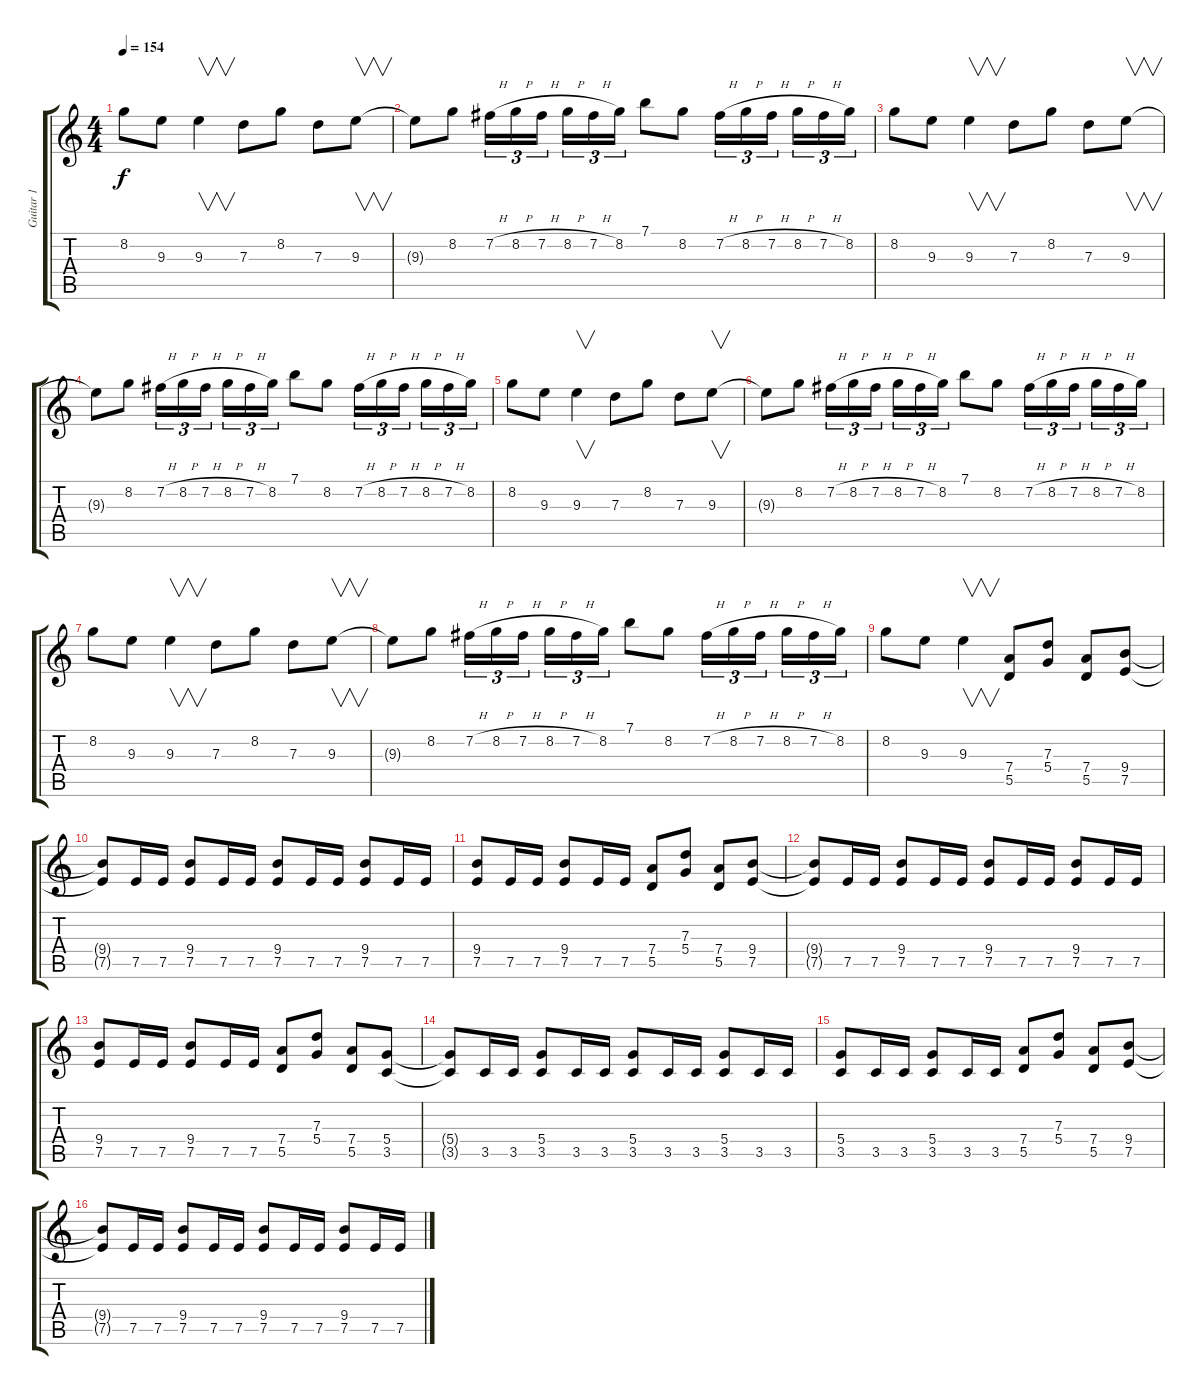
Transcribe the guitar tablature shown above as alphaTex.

\track ("Guitar 1" "Guitar 1") {instrument distortionguitar}
\staff {score tabs}
\tuning (E4 B3 G3 D3 A2 E2) {hide}
\ts (4 4)
\tempo 154
\clef g2
\ks c
8.2.8{dy f} 9.3.8 9.3.4{v} 7.3.8 8.2.8 7.3.8 9.3.8{v} |
9.3{t}.8 8.2.8 7.2{h}.16{tu (3 2)} 8.2{h}.16{tu (3 2)} 7.2{h}.16{tu (3 2)} 8.2{h}.16{tu (3 2)} 7.2{h}.16{tu (3 2)} 8.2.16{tu (3 2)} 7.1.8 8.2.8 7.2{h}.16{tu (3 2)} 8.2{h}.16{tu (3 2)} 7.2{h}.16{tu (3 2)} 8.2{h}.16{tu (3 2)} 7.2{h}.16{tu (3 2)} 8.2.16{tu (3 2)} |
8.2.8 9.3.8 9.3.4{v} 7.3.8 8.2.8 7.3.8 9.3.8{v} |
9.3{t}.8 8.2.8 7.2{h}.16{tu (3 2)} 8.2{h}.16{tu (3 2)} 7.2{h}.16{tu (3 2)} 8.2{h}.16{tu (3 2)} 7.2{h}.16{tu (3 2)} 8.2.16{tu (3 2)} 7.1.8 8.2.8 7.2{h}.16{tu (3 2)} 8.2{h}.16{tu (3 2)} 7.2{h}.16{tu (3 2)} 8.2{h}.16{tu (3 2)} 7.2{h}.16{tu (3 2)} 8.2.16{tu (3 2)} |
8.2.8 9.3.8 9.3.4{v} 7.3.8 8.2.8 7.3.8 9.3.8{v} |
9.3{t}.8 8.2.8 7.2{h}.16{tu (3 2)} 8.2{h}.16{tu (3 2)} 7.2{h}.16{tu (3 2)} 8.2{h}.16{tu (3 2)} 7.2{h}.16{tu (3 2)} 8.2.16{tu (3 2)} 7.1.8 8.2.8 7.2{h}.16{tu (3 2)} 8.2{h}.16{tu (3 2)} 7.2{h}.16{tu (3 2)} 8.2{h}.16{tu (3 2)} 7.2{h}.16{tu (3 2)} 8.2.16{tu (3 2)} |
8.2.8 9.3.8 9.3.4{v} 7.3.8 8.2.8 7.3.8 9.3.8{v} |
9.3{t}.8 8.2.8 7.2{h}.16{tu (3 2)} 8.2{h}.16{tu (3 2)} 7.2{h}.16{tu (3 2)} 8.2{h}.16{tu (3 2)} 7.2{h}.16{tu (3 2)} 8.2.16{tu (3 2)} 7.1.8 8.2.8 7.2{h}.16{tu (3 2)} 8.2{h}.16{tu (3 2)} 7.2{h}.16{tu (3 2)} 8.2{h}.16{tu (3 2)} 7.2{h}.16{tu (3 2)} 8.2.16{tu (3 2)} |
8.2.8 9.3.8 9.3.4{v} (7.4 5.5).8 (7.3 5.4).8 (7.4 5.5).8 (9.4 7.5).8 |
(9.4{t} 7.5{t}).8 7.5.16 7.5.16 (9.4 7.5).8 7.5.16 7.5.16 (9.4 7.5).8 7.5.16 7.5.16 (9.4 7.5).8 7.5.16 7.5.16 |
(9.4 7.5).8 7.5.16 7.5.16 (9.4 7.5).8 7.5.16 7.5.16 (7.4 5.5).8 (7.3 5.4).8 (7.4 5.5).8 (9.4 7.5).8 |
(9.4{t} 7.5{t}).8 7.5.16 7.5.16 (9.4 7.5).8 7.5.16 7.5.16 (9.4 7.5).8 7.5.16 7.5.16 (9.4 7.5).8 7.5.16 7.5.16 |
(9.4 7.5).8 7.5.16 7.5.16 (9.4 7.5).8 7.5.16 7.5.16 (7.4 5.5).8 (7.3 5.4).8 (7.4 5.5).8 (5.4 3.5).8 |
(5.4{t} 3.5{t}).8 3.5.16 3.5.16 (5.4 3.5).8 3.5.16 3.5.16 (5.4 3.5).8 3.5.16 3.5.16 (5.4 3.5).8 3.5.16 3.5.16 |
(5.4 3.5).8 3.5.16 3.5.16 (5.4 3.5).8 3.5.16 3.5.16 (7.4 5.5).8 (7.3 5.4).8 (7.4 5.5).8 (9.4 7.5).8 |
(9.4{t} 7.5{t}).8 7.5.16 7.5.16 (9.4 7.5).8 7.5.16 7.5.16 (9.4 7.5).8 7.5.16 7.5.16 (9.4 7.5).8 7.5.16 7.5.16
